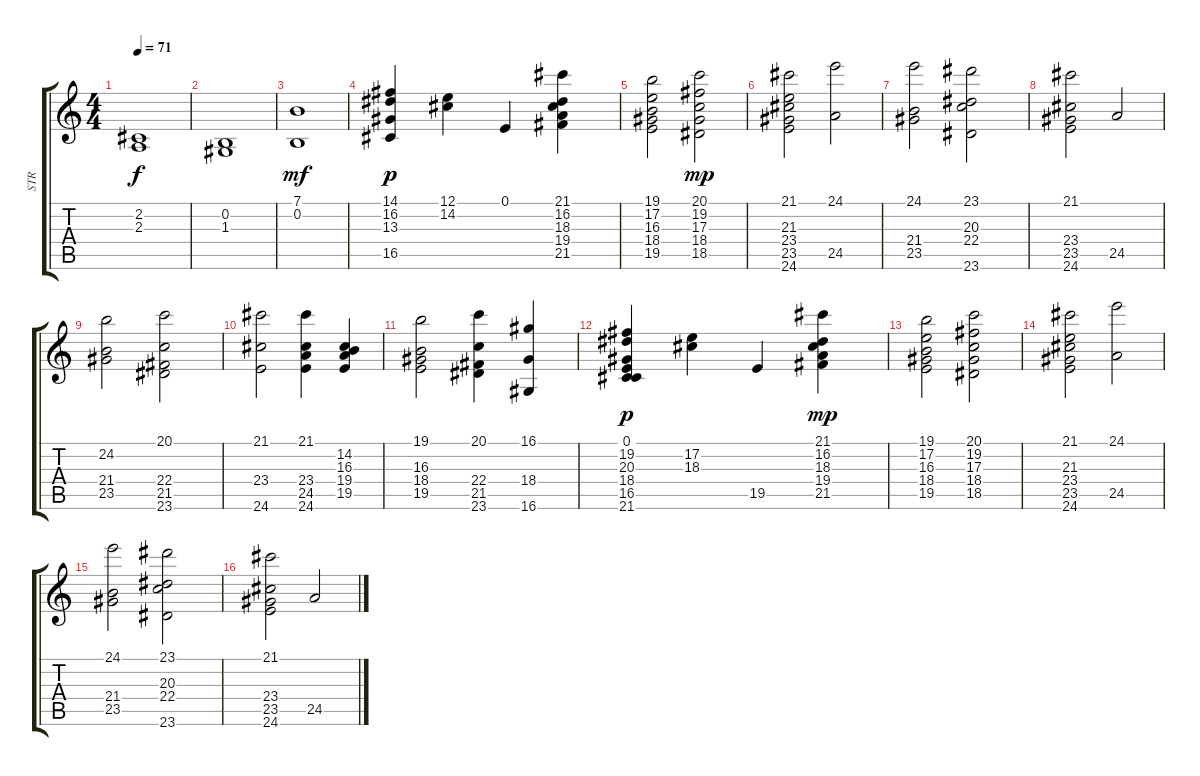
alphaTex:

\track ("STR" "STR") {instrument stringensemble1}
\staff {score tabs}
\tuning (E4 B3 G3 D3 A2 E2) {hide}
\ts (4 4)
\tempo 71
\clef g2
\ks c
(2.2 2.3).1{dy f} |
(0.2 1.3).1 |
(7.1 0.2).1{dy mf} |
(14.1 16.2 13.3 16.5).4{dy p} (12.1 14.2).4 0.1.4 (21.1 16.2 18.3 19.4 21.5).4 |
(19.1 17.2 16.3 18.4 19.5).2 (20.1 19.2 17.3 18.4 18.5).2{dy mp} |
(21.1 21.3 23.4 23.5 24.6).2 (24.1 24.5).2 |
(24.1 21.4 23.5).2 (23.1 20.3 22.4 23.6).2 |
(21.1 23.4 23.5 24.6).2 24.5.2 |
(24.2 21.4 23.5).2 (20.1 22.4 21.5 23.6).2 |
(21.1 23.4 24.6).2 (21.1 23.4 24.5 24.6).4 (14.2 16.3 19.4 19.5).4 |
(19.1 16.3 18.4 19.5).2 (20.1 22.4 21.5 23.6).4 (16.1 18.4 16.6).4 |
(0.1 19.2 20.3 18.4 16.5 21.6).4{dy p} (17.2 18.3).4 19.5.4 (21.1 16.2 18.3 19.4 21.5).4{dy mp} |
(19.1 17.2 16.3 18.4 19.5).2 (20.1 19.2 17.3 18.4 18.5).2 |
(21.1 21.3 23.4 23.5 24.6).2 (24.1 24.5).2 |
(24.1 21.4 23.5).2 (23.1 20.3 22.4 23.6).2 |
(21.1 23.4 23.5 24.6).2 24.5.2
